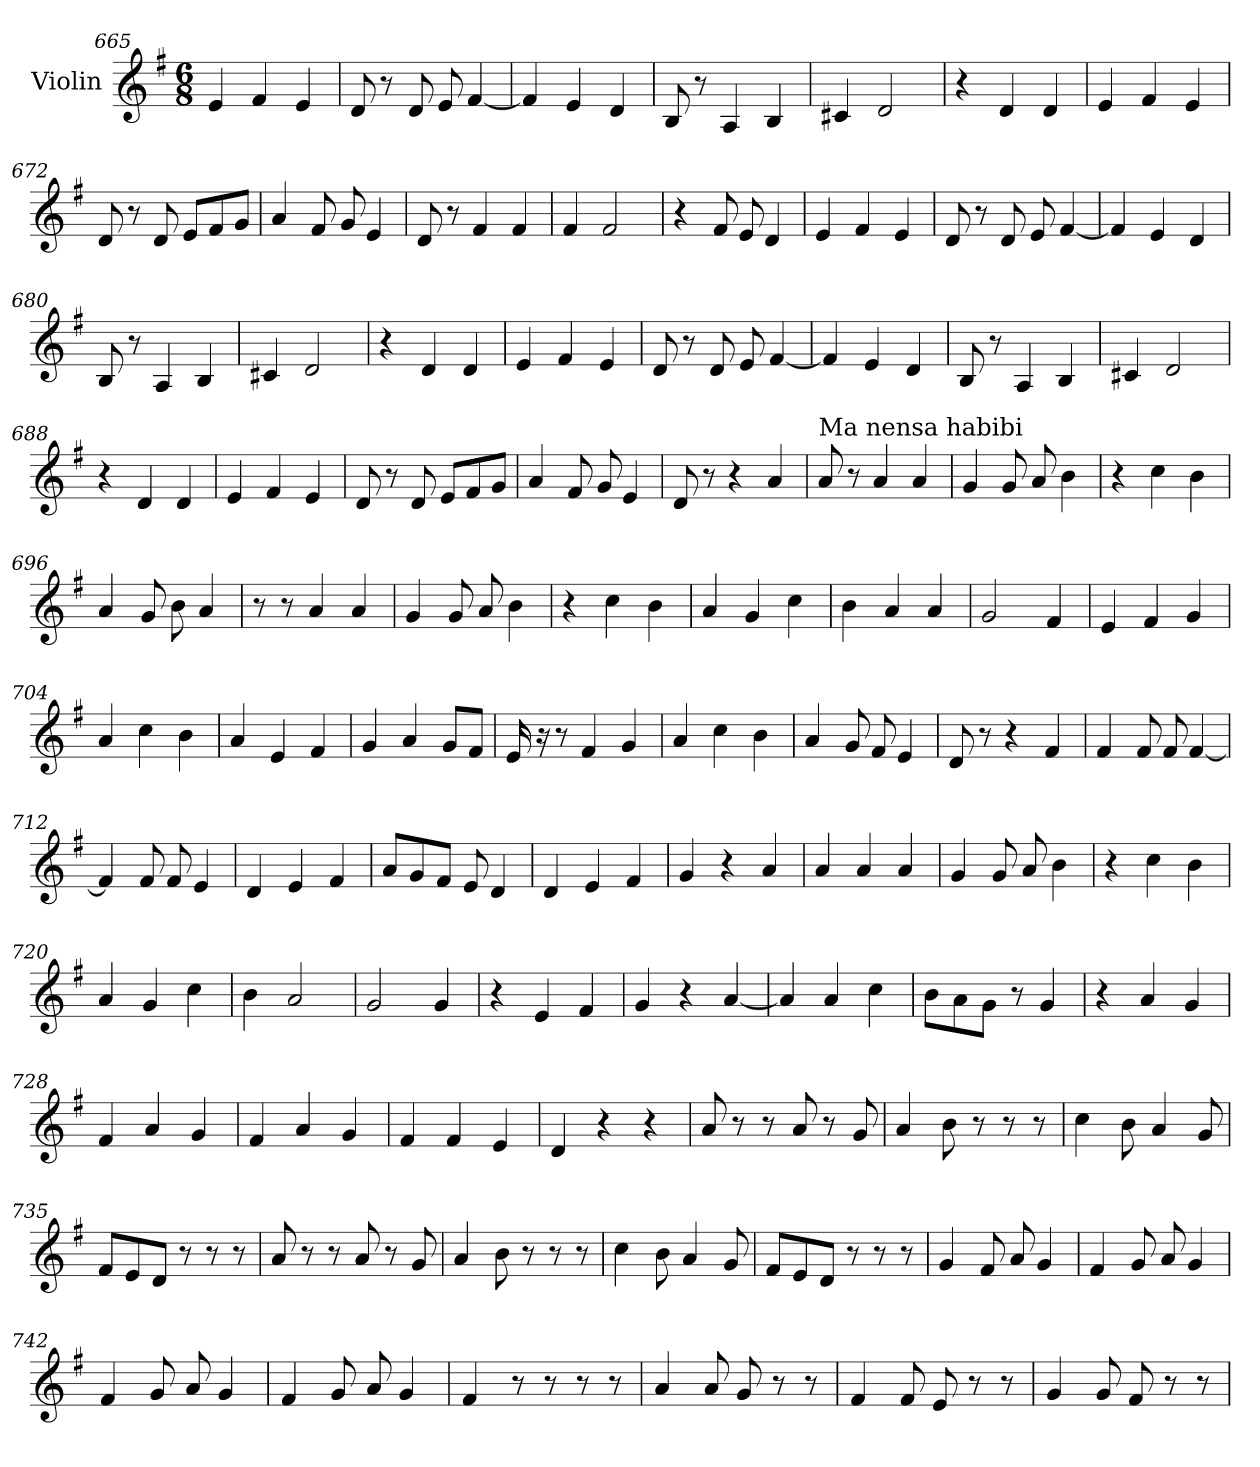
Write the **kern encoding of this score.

**kern
*part1
*staff1
*I"Violin
*clefG2
*k[f#]
*G:
*M6/8
=665
4e/
4f#/
4e/
=666
8d/
8r
8d/
8e/
[4f#/
!!LO:LB:g=z
=667
4f#/]
4e/
4d/
=668
8B/
8r
4A/
4B/
=669
4c#X/
2d/
=670
4r
4d/
4d/
=671
4e/
4f#/
4e/
=672
8d/
8r
8d/
8e/L
8f#/
8g/J
!!LO:LB:g=z
=673
4a/
8f#/
8g/
4e/
=674
8d/
8r
4f#/
4f#/
=675
4f#/
2f#/
=676
4r
8f#/
8e/
4d/
=677
4e/
4f#/
4e/
=678
8d/
8r
8d/
8e/
[4f#/
=679
4f#/]
4e/
4d/
!!LO:LB:g=z
=680
8B/
8r
4A/
4B/
=681
4c#X/
2d/
=682
4r
4d/
4d/
=683
4e/
4f#/
4e/
=684
8d/
8r
8d/
8e/
[4f#/
=685
4f#/]
4e/
4d/
=686
8B/
8r
4A/
4B/
!!LO:PB:g=z
=687
4c#X/
2d/
=688
4r
4d/
4d/
=689
4e/
4f#/
4e/
=690
8d/
8r
8d/
8e/L
8f#/
8g/J
=691
4a/
8f#/
8g/
4e/
=692
8d/
8r
4r
4a/
!!LO:LB:g=z
=693
!LO:TX:a:t=Ma nensa habibi
8a/
8r
4a/
4a/
=694
4g/
8g/
8a/
4b\
=695
4r
4cc\
4b\
=696
4a/
8g/
8b\
4a/
=697
8r
8r
4a/
4a/
=698
4g/
8g/
8a/
4b\
=699
4r
4cc\
4b\
!!LO:LB:g=z
=700
4a/
4g/
4cc\
=701
4b\
4a/
4a/
=702
2g/
4f#/
=703
4e/
4f#/
4g/
=704
4a/
4cc\
4b\
=705
4a/
4e/
4f#/
=706
4g/
4a/
8g/L
8f#/J
!!LO:LB:g=z
=707
16e/
16r
8r
4f#/
4g/
=708
4a/
4cc\
4b\
=709
4a/
8g/
8f#/
4e/
=710
8d/
8r
4r
4f#/
=711
4f#/
8f#/
8f#/
[4f#/
=712
4f#/]
8f#/
8f#/
4e/
!!LO:LB:g=z
=713
4d/
4e/
4f#/
=714
8a/L
8g/
8f#/J
8e/
4d/
=715
4d/
4e/
4f#/
=716
4g/
4r
4a/
=717
4a/
4a/
4a/
=718
4g/
8g/
8a/
4b\
=719
4r
4cc\
4b\
!!LO:LB:g=z
=720
4a/
4g/
4cc\
=721
4b\
2a/
=722
2g/
4g/
=723
4r
4e/
4f#/
=724
4g/
4r
[4a/
=725
4a/]
4a/
4cc\
=726
8b\L
8a\
8g\J
8r
4g/
!!LO:LB:g=z
=727
4r
4a/
4g/
=728
4f#/
4a/
4g/
=729
4f#/
4a/
4g/
=730
4f#/
4f#/
4e/
=731
4d/
4r
4r
=732
8a/
8r
8r
8a/
8r
8g/
=733
4a/
8b\
8r
8r
8r
!!LO:LB:g=z
=734
4cc\
8b\
4a/
8g/
=735
8f#/L
8e/
8d/J
8r
8r
8r
=736
8a/
8r
8r
8a/
8r
8g/
=737
4a/
8b\
8r
8r
8r
=738
4cc\
8b\
4a/
8g/
=739
8f#/L
8e/
8d/J
8r
8r
8r
!!LO:PB:g=z
=740
4g/
8f#/
8a/
4g/
=741
4f#/
8g/
8a/
4g/
=742
4f#/
8g/
8a/
4g/
=743
4f#/
8g/
8a/
4g/
=744
4f#/
8r
8r
8r
8r
=745
4a/
8a/
8g/
8r
8r
!!LO:LB:g=z
=746
4f#/
8f#/
8e/
8r
8r
=747
4g/
8g/
8f#/
8r
8r
=
*-
